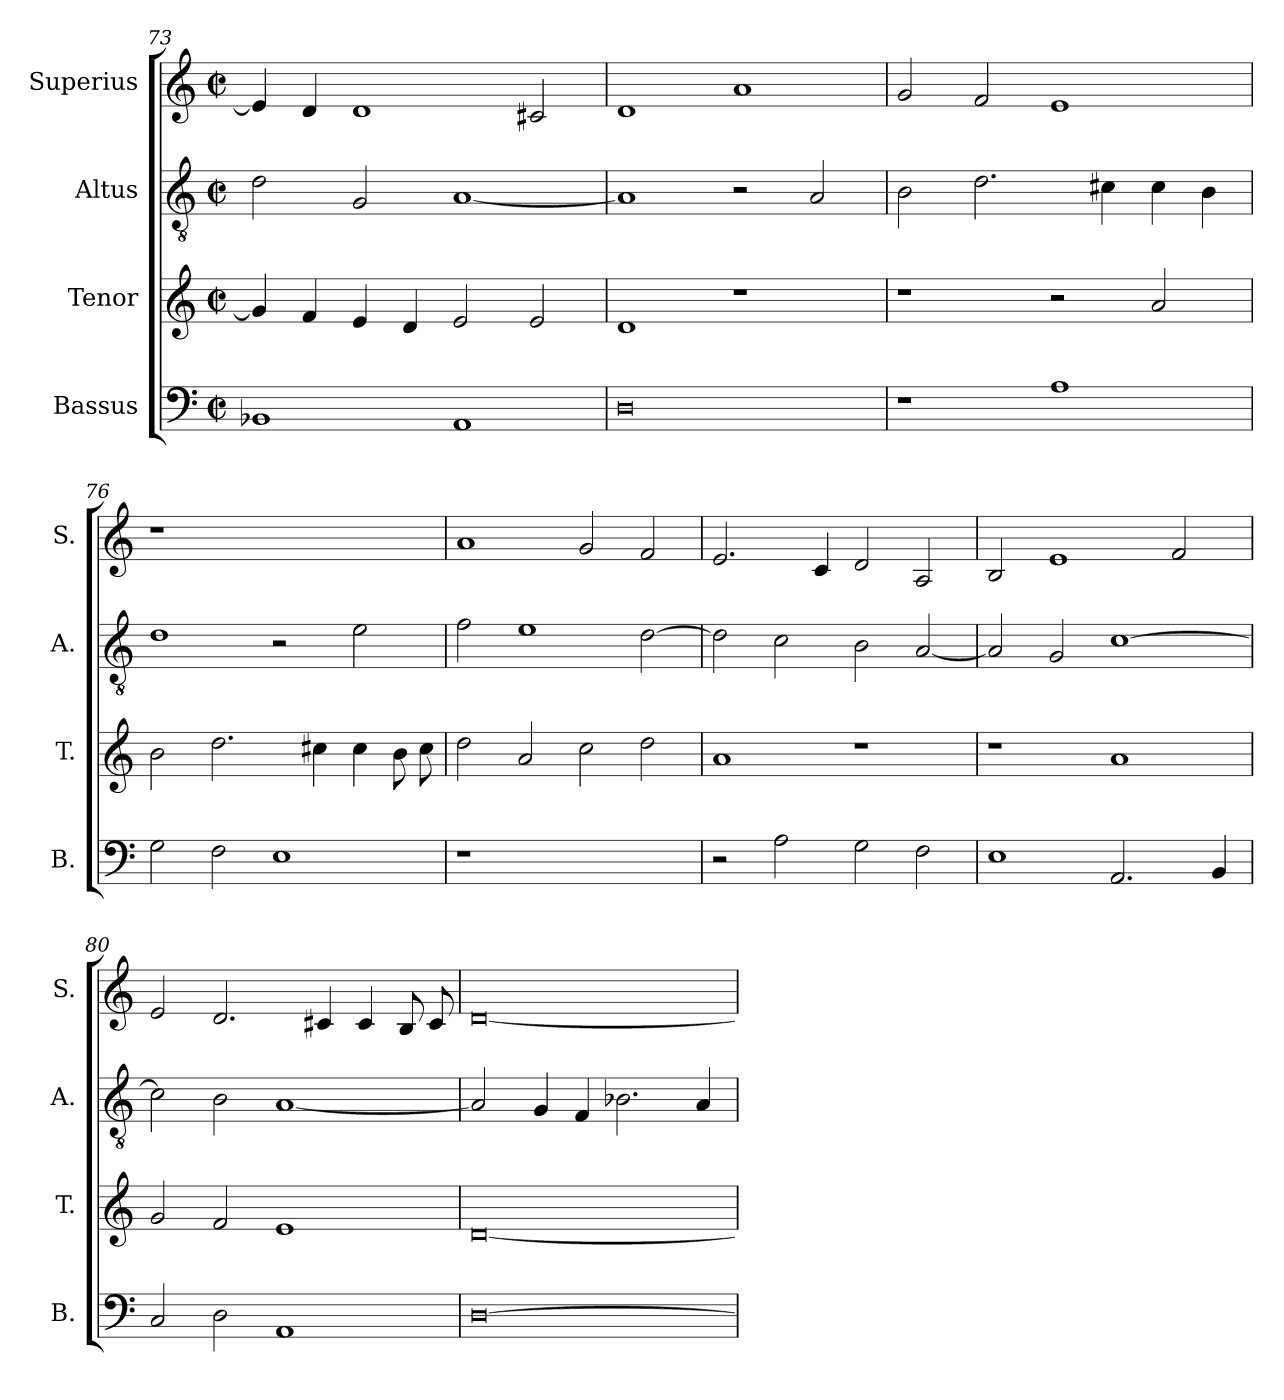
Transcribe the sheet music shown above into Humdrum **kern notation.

**kern	**kern	**kern	**kern
*part4	*part3	*part2	*part1
*staff4	*staff3	*staff2	*staff1
*I"Bassus	*I"Tenor	*I"Altus	*I"Superius
*I'B.	*I'T.	*I'A.	*I'S.
!!LO:PB:g=z
*clefF4	*clefG2	*clefGv2	*clefG2
*	*ITrd7c12	*ITrd7c12	*
*k[]	*k[]	*k[]	*k[]
*C:	*C:	*C:	*C:
*M2/2	*M2/2	*M2/2	*M2/2
*met(c|)	*met(c|)	*met(c|)	*met(c|)
=73	=73	=73	=73
1BB-Xi	4Gi/]	2Di\	4ei/]
.	4Fi/	.	4di/
.	4Ei/	2GGi/	1di
.	4Di/	.	.
1AAi	2Ei/	[<1AAi	.
.	2Ei/	.	2c#Xi/
=74	=74	=74	=74
0Di	1Di	1AAi]	1di
.	1r	2r	1ai
.	.	2AAi/	.
=75	=75	=75	=75
1r	1r	2BBi\	2gi/
.	.	2.Di\	2fi/
1Ai	2r	.	1ei
.	.	4C#Xi\	.
.	2Ai/	4C#i\	.
.	.	4BBi\	.
=76	=76	=76	=76
!	!	!	!LO:N:vis=1
2Gi\	2Bi\	1Di	1r
2Fi\	2.di\	.	.
1Ei	.	2r	1ryy
.	4c#Xi\	.	.
.	4c#i\	2Ei\	.
.	8Bi\	.	.
.	8c#i\	.	.
=77	=77	=77	=77
!LO:N:vis=1	!	!	!
1r	2di\	2Fi\	1ai
.	2Ai/	1Ei	.
1ryy	2ci\	.	2gi/
.	2di\	[>2Di\	2fi/
!!LO:LB:g=z
=78	=78	=78	=78
2r	1Ai	2Di\]	2.ei/
2Ai\	.	2Ci\	.
.	.	.	4ci/
2Gi\	1r	2BBi\	2di/
2Fi\	.	[<2AAi/	2Ai/
=79	=79	=79	=79
1Ei	1r	2AAi/]	2Bi/
.	.	2GGi/	1ei
2.AAi/	1Ai	[>1Ci	.
.	.	.	2fi/
4BBi/	.	.	.
=80	=80	=80	=80
2Ci/	2Gi/	2Ci\]	2ei/
2Di\	2Fi/	2BBi\	2.di/
1AAi	1Ei	[<1AAi	.
.	.	.	4c#Xi/
.	.	.	4c#i/
.	.	.	8Bi/
.	.	.	8c#i/
=81	=81	=81	=81
[>0Di	[<0Di	2AAi/]	[<0di
.	.	4GGi/	.
.	.	4FFi/	.
.	.	2.BB-Xi\	.
.	.	4AAi/	.
=	=	=	=
*-	*-	*-	*-
